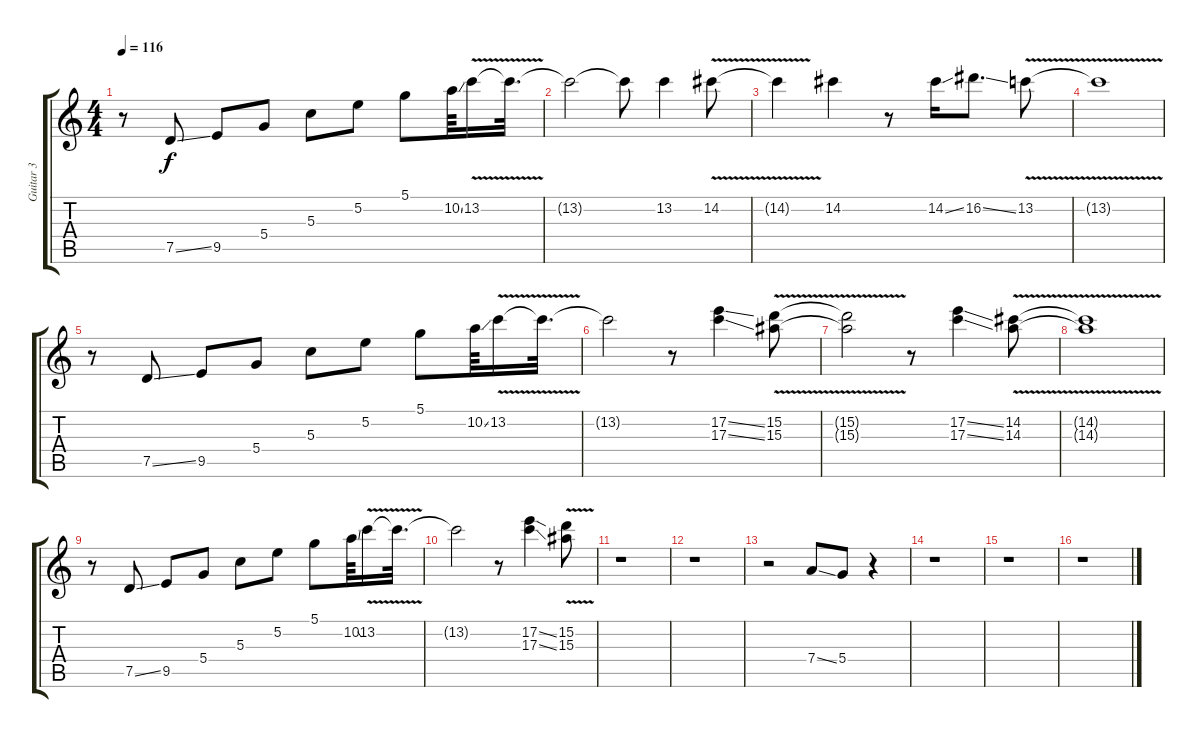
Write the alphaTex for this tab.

\track ("Guitar 3" "Guitar 3") {instrument distortionguitar}
\staff {score tabs}
\tuning (D4 B3 G3 D3 G2 D2) {hide}
\ts (4 4)
\tempo 116
\clef g2
\ks c
r.8{dy f} 7.5{ss}.8 9.5.8 5.4.8 5.3.8 5.2.8 5.1.8 10.2{ss}.64 13.2{v}.16 13.2{t}.32{d} |
13.2{t}.2 13.2{t}.8 13.2.4 14.2{v}.8 |
14.2{t}.4 14.2.4 r.8 14.2{ss}.16 16.2{ss}.8{d} 13.2{v}.8 |
13.2{t}.1 |
r.8 7.5{ss}.8 9.5.8 5.4.8 5.3.8 5.2.8 5.1.8 10.2{ss}.64 13.2{v}.16 13.2{t}.32{d} |
13.2{t}.2 r.8 (17.2{ss} 17.3{ss}).4 (15.2{v} 15.3{v}).8 |
(15.2{t} 15.3{t}).2 r.8 (17.2{ss} 17.3{ss}).4 (14.2{v} 14.3{v}).8 |
(14.2{t} 14.3{t}).1 |
r.8 7.5{ss}.8 9.5.8 5.4.8 5.3.8 5.2.8 5.1.8 10.2{ss}.64 13.2{v}.16 13.2{t}.32{d} |
13.2{t}.2 r.8 (17.2{ss} 17.3{ss}).4 (15.2{v} 15.3{v}).8 |
r.1 |
r.1 |
r.2 7.4{ss}.8 5.4.8 r.4 |
r.1 |
r.1 |
r.1
